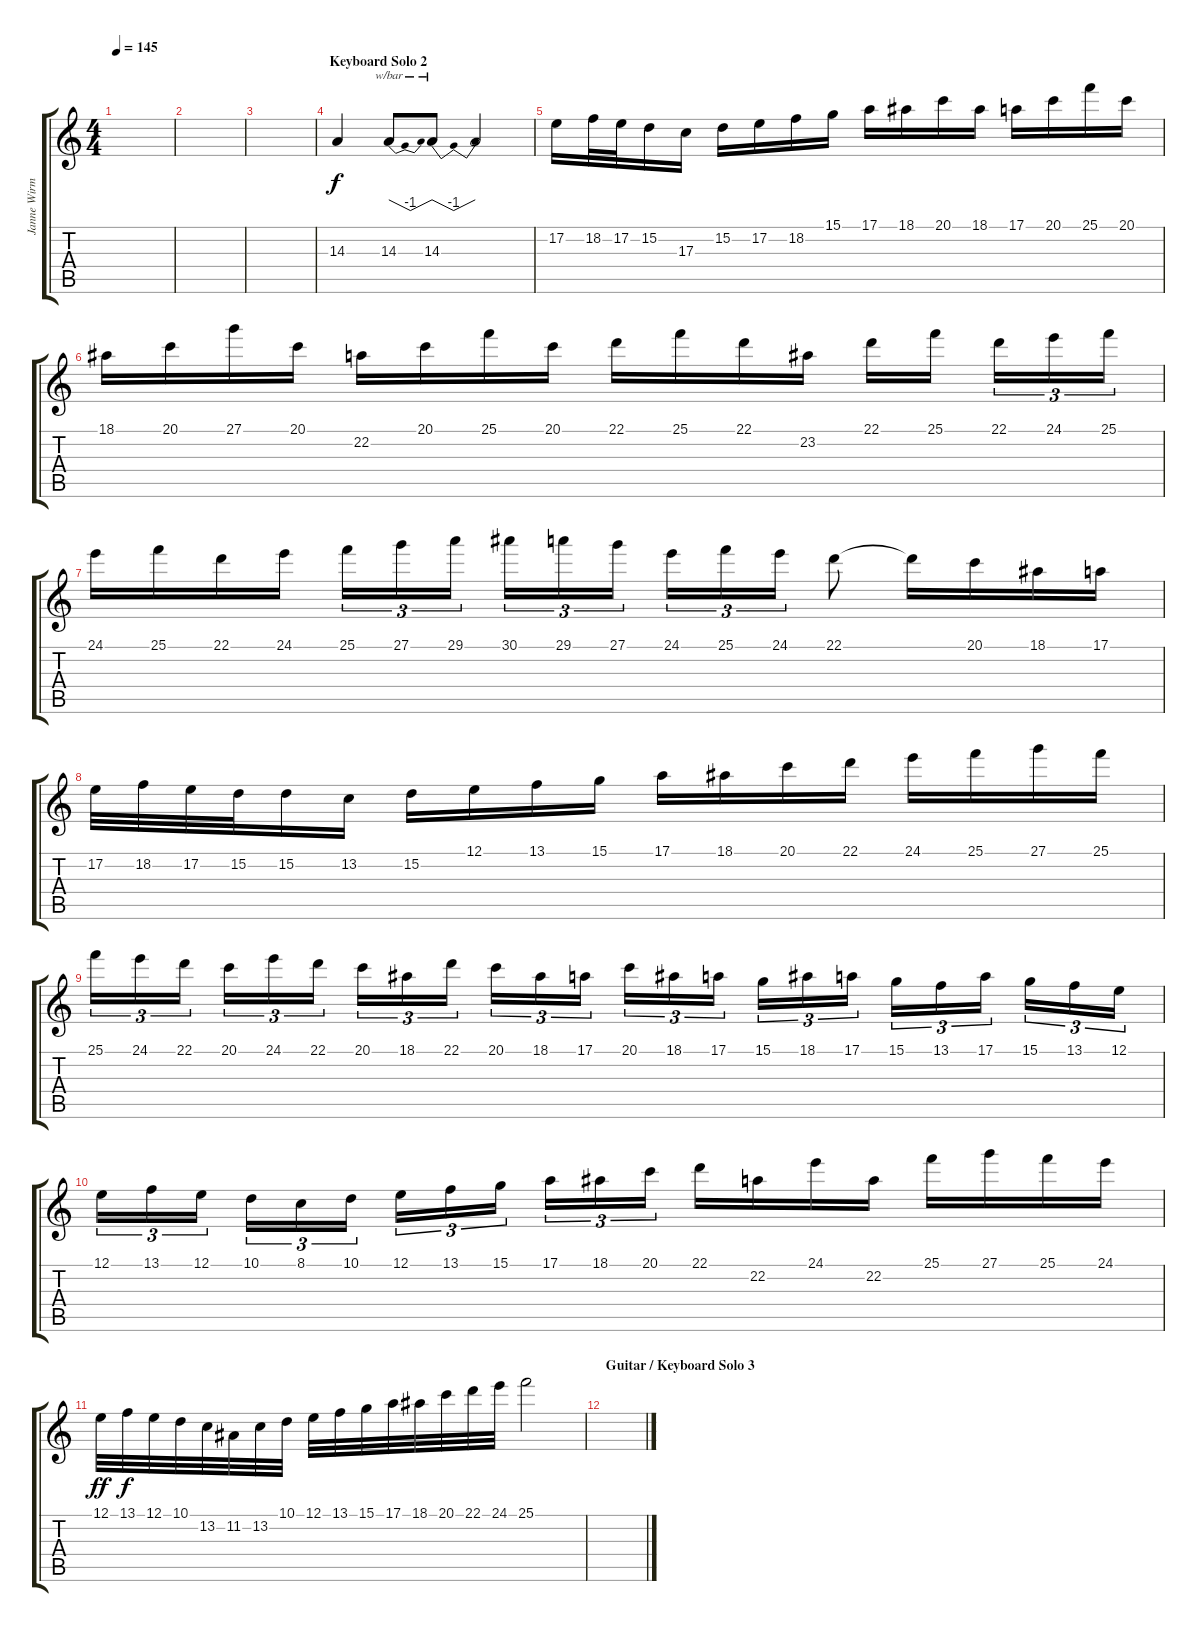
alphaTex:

\track ("Janne Wirman (Solo)" "Janne Wirm") {instrument lead1square}
\staff {score tabs}
\tuning (E4 B3 G3 D3 A2 E2) {hide}
\ts (4 4)
\tempo 145
\clef g2
\ks c
|
|
|
\section ("" "Keyboard Solo 2")
14.3.4 14.3.8{tbe (dip default 0 0 30 -4 60 0)} 14.3.8{tbe (dip default 0 0 30 -4 60 0)} 14.3{t}.2 |
17.2.16 18.2.32 17.2.32 15.2.16 17.3.16 15.2.16 17.2.16 18.2.16 15.1.16 17.1.16 18.1.16 20.1.16 18.1.16 17.1.16 20.1.16 25.1.16 20.1.16 |
18.1.16 20.1.16 27.1.16 20.1.16 22.2.16 20.1.16 25.1.16 20.1.16 22.1.16 25.1.16 22.1.16 23.2.16 22.1.16 25.1.16 22.1.16{tu (3 2)} 24.1.16{tu (3 2)} 25.1.16{tu (3 2)} |
24.1.16 25.1.16 22.1.16 24.1.16 25.1.16{tu (3 2)} 27.1.16{tu (3 2)} 29.1.16{tu (3 2)} 30.1.16{tu (3 2)} 29.1.16{tu (3 2)} 27.1.16{tu (3 2)} 24.1.16{tu (3 2)} 25.1.16{tu (3 2)} 24.1.16{tu (3 2)} 22.1.8 22.1{t}.16 20.1.16 18.1.16 17.1.16 |
17.2.32 18.2.32 17.2.32 15.2.32 15.2.16 13.2.16 15.2.16 12.1.16 13.1.16 15.1.16 17.1.16 18.1.16 20.1.16 22.1.16 24.1.16 25.1.16 27.1.16 25.1.16 |
25.1.16{tu (3 2)} 24.1.16{tu (3 2)} 22.1.16{tu (3 2)} 20.1.16{tu (3 2)} 24.1.16{tu (3 2)} 22.1.16{tu (3 2)} 20.1.16{tu (3 2)} 18.1.16{tu (3 2)} 22.1.16{tu (3 2)} 20.1.16{tu (3 2)} 18.1.16{tu (3 2)} 17.1.16{tu (3 2)} 20.1.16{tu (3 2)} 18.1.16{tu (3 2)} 17.1.16{tu (3 2)} 15.1.16{tu (3 2)} 18.1.16{tu (3 2)} 17.1.16{tu (3 2)} 15.1.16{tu (3 2)} 13.1.16{tu (3 2)} 17.1.16{tu (3 2)} 15.1.16{tu (3 2)} 13.1.16{tu (3 2)} 12.1.16{tu (3 2)} |
12.1.16{tu (3 2)} 13.1.16{tu (3 2)} 12.1.16{tu (3 2)} 10.1.16{tu (3 2)} 8.1.16{tu (3 2)} 10.1.16{tu (3 2)} 12.1.16{tu (3 2)} 13.1.16{tu (3 2)} 15.1.16{tu (3 2)} 17.1.16{tu (3 2)} 18.1.16{tu (3 2)} 20.1.16{tu (3 2)} 22.1.16 22.2.16 24.1.16 22.2.16 25.1.16 27.1.16 25.1.16 24.1.16 |
12.1.32{dy ff} 13.1.32{dy f} 12.1.32 10.1.32 13.2.32 11.2.32 13.2.32 10.1.32 12.1.32 13.1.32 15.1.32 17.1.32 18.1.32 20.1.32 22.1.32 24.1.32 25.1.2 |
\section ("" "Guitar / Keyboard Solo 3")
